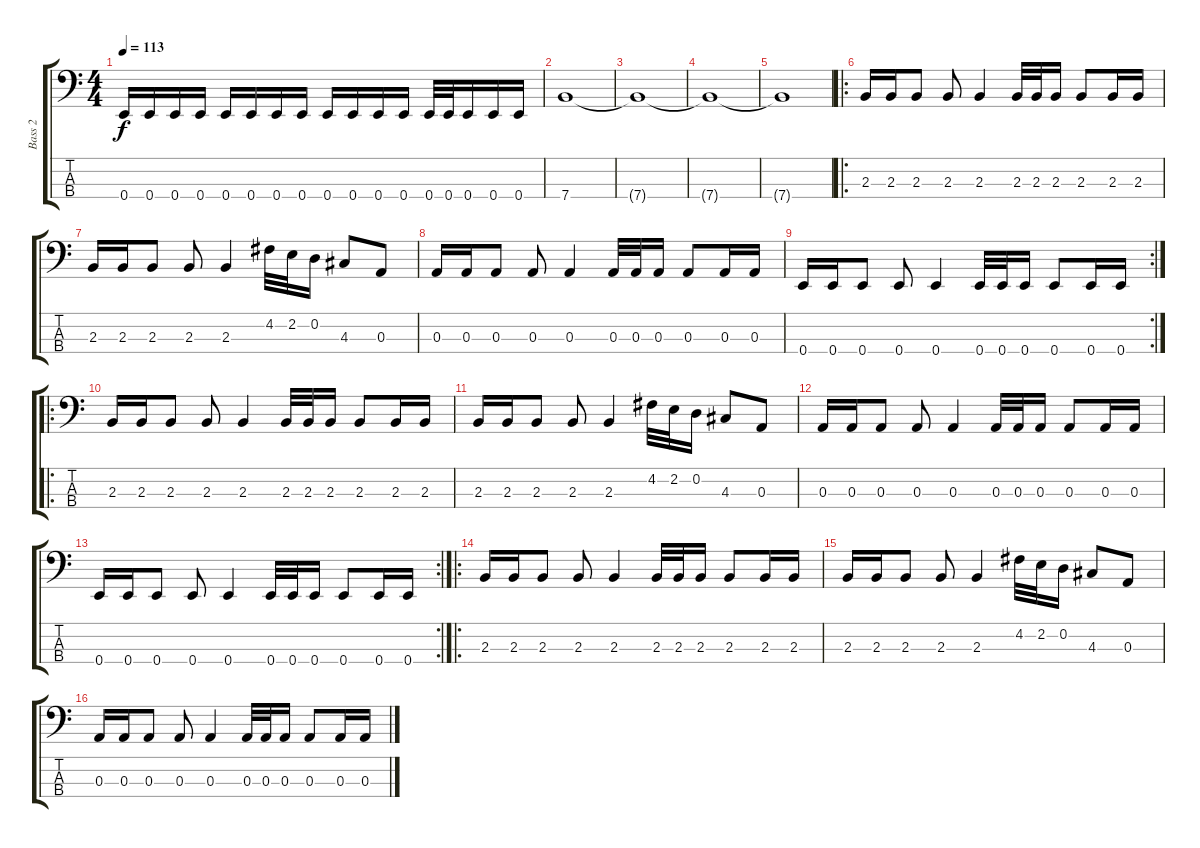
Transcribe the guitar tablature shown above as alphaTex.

\track ("Bass 2" "Bass 2") {instrument synthbass1}
\staff {score tabs}
\tuning (G2 D2 A1 E1) {hide}
\ts (4 4)
\tempo 113
\clef f4
\ks c
0.4.16{dy f} 0.4.16 0.4.16 0.4.16 0.4.16 0.4.16 0.4.16 0.4.16 0.4.16 0.4.16 0.4.16 0.4.16 0.4.32 0.4.32 0.4.16 0.4.16 0.4.16 |
7.4.1 |
7.4{t}.1 |
7.4{t}.1 |
7.4{t}.1 |
\ro
2.3.16{volume 16} 2.3.16 2.3.8 2.3.8 2.3.4 2.3.32 2.3.32 2.3.16 2.3.8 2.3.16 2.3.16 |
2.3.16 2.3.16 2.3.8 2.3.8 2.3.4 4.2.32 2.2.32 0.2.16 4.3.8 0.3.8 |
0.3.16 0.3.16 0.3.8 0.3.8 0.3.4 0.3.32 0.3.32 0.3.16 0.3.8 0.3.16 0.3.16 |
\rc 2
0.4.16 0.4.16 0.4.8 0.4.8 0.4.4 0.4.32 0.4.32 0.4.16 0.4.8 0.4.16 0.4.16 |
\ro
2.3.16{volume 16} 2.3.16 2.3.8 2.3.8 2.3.4 2.3.32 2.3.32 2.3.16 2.3.8 2.3.16 2.3.16 |
2.3.16 2.3.16 2.3.8 2.3.8 2.3.4 4.2.32 2.2.32 0.2.16 4.3.8 0.3.8 |
0.3.16 0.3.16 0.3.8 0.3.8 0.3.4 0.3.32 0.3.32 0.3.16 0.3.8 0.3.16 0.3.16 |
\rc 2
0.4.16 0.4.16 0.4.8 0.4.8 0.4.4 0.4.32 0.4.32 0.4.16 0.4.8 0.4.16 0.4.16 |
\ro
2.3.16{volume 16} 2.3.16 2.3.8 2.3.8 2.3.4 2.3.32 2.3.32 2.3.16 2.3.8 2.3.16 2.3.16 |
2.3.16 2.3.16 2.3.8 2.3.8 2.3.4 4.2.32 2.2.32 0.2.16 4.3.8 0.3.8 |
0.3.16 0.3.16 0.3.8 0.3.8 0.3.4 0.3.32 0.3.32 0.3.16 0.3.8 0.3.16 0.3.16
